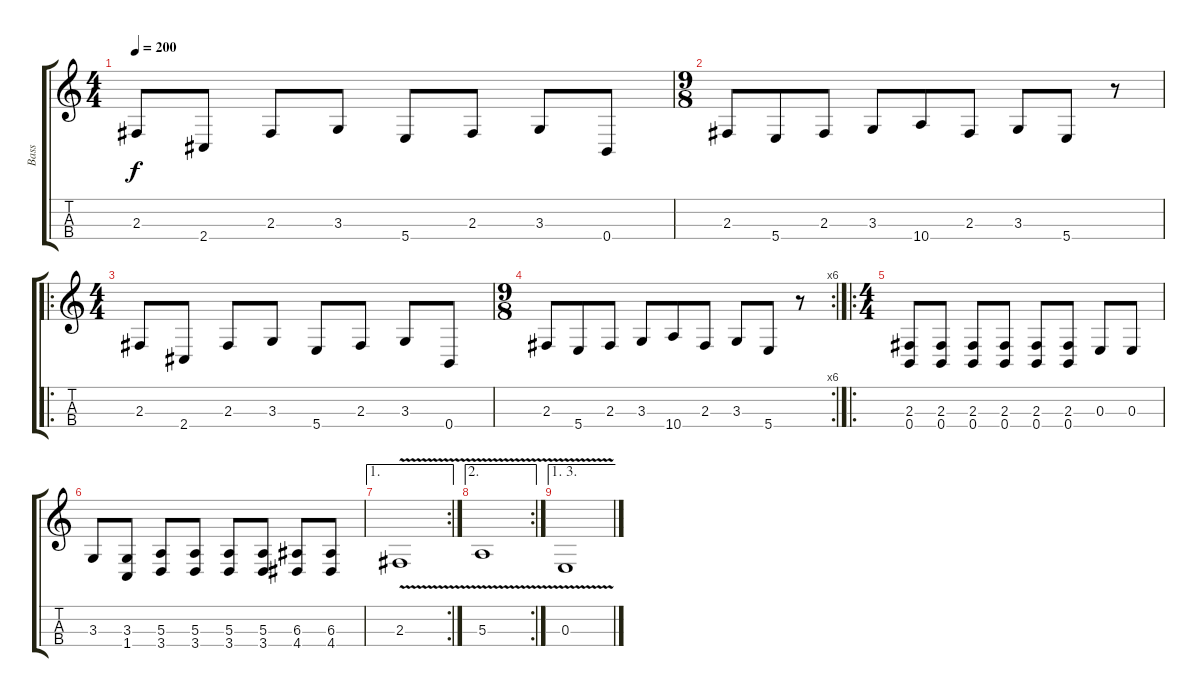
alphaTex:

\track ("Bass" "Bass") {instrument distortionguitar}
\staff {score tabs}
\tuning (D3 A2 E2 B1) {hide}
\ts (4 4)
\tempo 200
\clef g2
\ks c
2.3.8{dy f} 2.4.8 2.3.8 3.3.8 5.4.8 2.3.8 3.3.8 0.4.8 |
\ts (9 8)
2.3.8 5.4.8 2.3.8 3.3.8 10.4.8 2.3.8 3.3.8 5.4.8 r.8 |
\ro
\ts (4 4)
2.3.8{instrument distortionguitar} 2.4.8 2.3.8 3.3.8 5.4.8 2.3.8 3.3.8 0.4.8 |
\rc 6
\ts (9 8)
2.3.8 5.4.8 2.3.8 3.3.8 10.4.8 2.3.8 3.3.8 5.4.8 r.8 |
\ro
\ts (4 4)
(2.3 0.4).8 (2.3 0.4).8 (2.3 0.4).8 (2.3 0.4).8 (2.3 0.4).8 (2.3 0.4).8 0.3.8 0.3.8 |
3.3.8 (3.3 1.4).8 (5.3 3.4).8 (5.3 3.4).8 (5.3 3.4).8 (5.3 3.4).8 (6.3 4.4).8 (6.3 4.4).8 |
\ae 1
\rc 2
2.3{v}.1 |
\ae 2
\rc 2
5.3{v}.1 |
\ae (1 3)
0.3{v}.1
